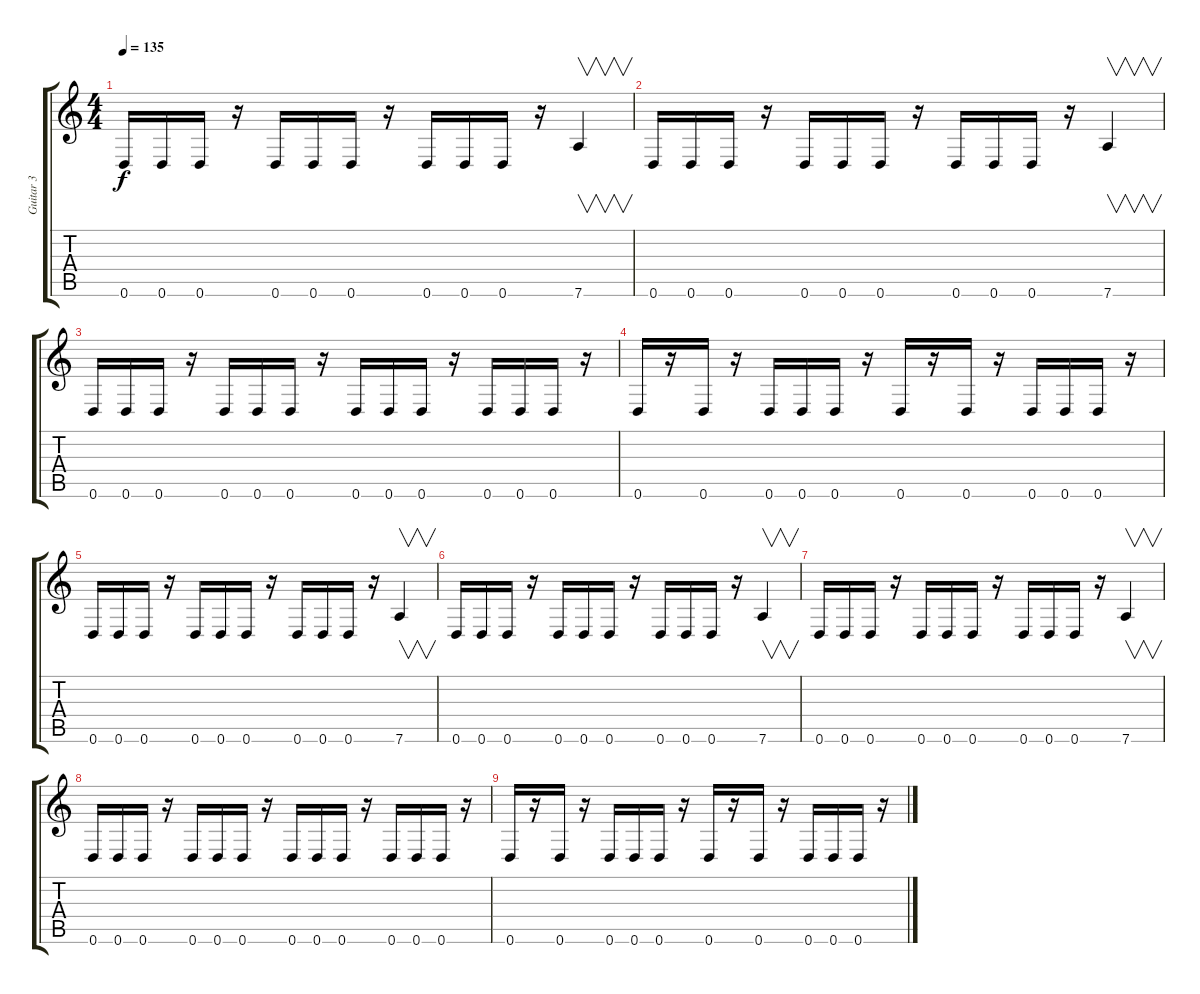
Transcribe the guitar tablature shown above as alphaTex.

\track ("Guitar 3" "Guitar 3") {instrument distortionguitar}
\staff {score tabs}
\tuning (E4 B3 G3 D3 A2 D2) {hide}
\ts (4 4)
\tempo 135
\clef g2
\ks c
0.6.16{dy f} 0.6.16 0.6.16 r.16 0.6.16 0.6.16 0.6.16 r.16 0.6.16 0.6.16 0.6.16 r.16 7.6.4{v} |
0.6.16 0.6.16 0.6.16 r.16 0.6.16 0.6.16 0.6.16 r.16 0.6.16 0.6.16 0.6.16 r.16 7.6.4{v} |
0.6.16 0.6.16 0.6.16 r.16 0.6.16 0.6.16 0.6.16 r.16 0.6.16 0.6.16 0.6.16 r.16 0.6.16 0.6.16 0.6.16 r.16 |
0.6.16 r.16 0.6.16 r.16 0.6.16 0.6.16 0.6.16 r.16 0.6.16 r.16 0.6.16 r.16 0.6.16 0.6.16 0.6.16 r.16 |
0.6.16 0.6.16 0.6.16 r.16 0.6.16 0.6.16 0.6.16 r.16 0.6.16 0.6.16 0.6.16 r.16 7.6.4{v} |
0.6.16 0.6.16 0.6.16 r.16 0.6.16 0.6.16 0.6.16 r.16 0.6.16 0.6.16 0.6.16 r.16 7.6.4{v} |
0.6.16 0.6.16 0.6.16 r.16 0.6.16 0.6.16 0.6.16 r.16 0.6.16 0.6.16 0.6.16 r.16 7.6.4{v} |
0.6.16 0.6.16 0.6.16 r.16 0.6.16 0.6.16 0.6.16 r.16 0.6.16 0.6.16 0.6.16 r.16 0.6.16 0.6.16 0.6.16 r.16 |
0.6.16 r.16 0.6.16 r.16 0.6.16 0.6.16 0.6.16 r.16 0.6.16 r.16 0.6.16 r.16 0.6.16 0.6.16 0.6.16 r.16
